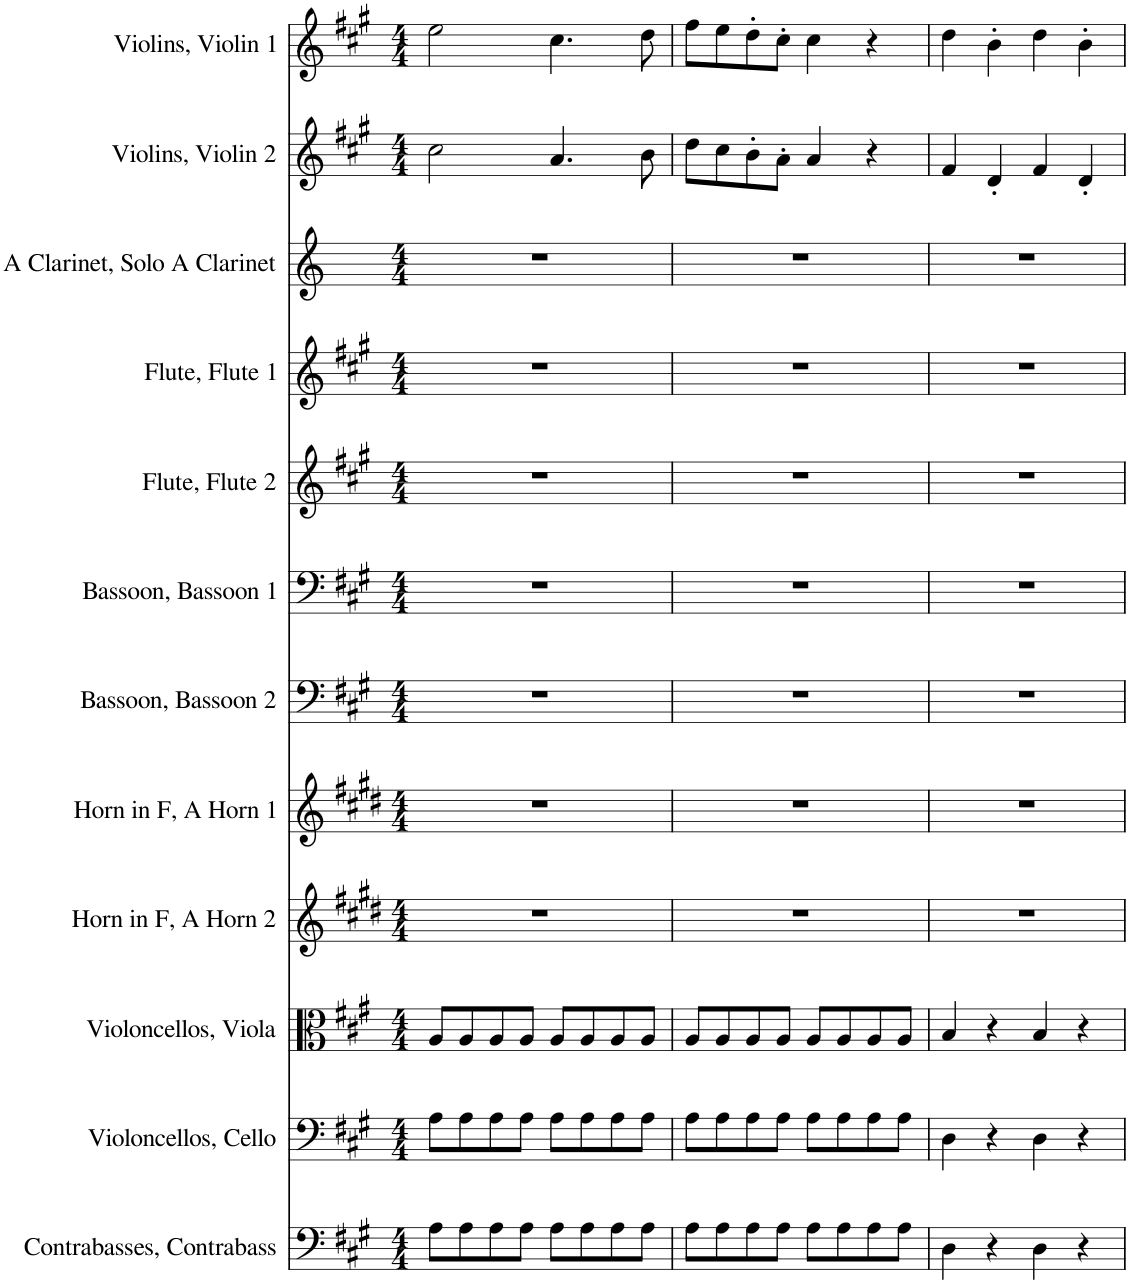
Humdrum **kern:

**kern	**kern	**kern	**kern	**kern	**kern	**kern	**kern	**kern	**kern	**kern	**kern
*part12	*part11	*part10	*part9	*part8	*part7	*part6	*part5	*part4	*part3	*part2	*part1
*staff12	*staff11	*staff10	*staff9	*staff8	*staff7	*staff6	*staff5	*staff4	*staff3	*staff2	*staff1
*I"Contrabasses, Contrabass	*I"Violoncellos, Cello	*I"Violoncellos, Viola	*I"Horn in F, A Horn 2	*I"Horn in F, A Horn 1	*I"Bassoon, Bassoon 2	*I"Bassoon, Bassoon 1	*I"Flute, Flute 2	*I"Flute, Flute 1	*I"A Clarinet, Solo A Clarinet	*I"Violins, Violin 2	*I"Violins, Violin 1
*I'Cbs.	*I'Vcs.	*I'Vcs.	*I'F Hn.	*I'F Hn.	*I'Bsn.	*I'Bsn.	*I'Fl.	*I'Fl.	*I'A Cl.	*I'Vlns.	*I'Vlns.
*clefF4	*clefF4	*clefC3	*clefG2	*clefG2	*clefF4	*clefF4	*clefG2	*clefG2	*clefG2	*clefG2	*clefG2
*Trd7c12	*	*	*Trd4c7	*Trd4c7	*	*	*	*	*Trd2c3	*	*
*k[f#c#g#]	*k[f#c#g#]	*k[f#c#g#]	*k[f#c#g#d#]	*k[f#c#g#d#]	*k[f#c#g#]	*k[f#c#g#]	*k[f#c#g#]	*k[f#c#g#]	*k[]	*k[f#c#g#]	*k[f#c#g#]
*M4/4	*M4/4	*M4/4	*M4/4	*M4/4	*M4/4	*M4/4	*M4/4	*M4/4	*M4/4	*M4/4	*M4/4
=1	=1	=1	=1	=1	=1	=1	=1	=1	=1	=1	=1
8A\L	8A\L	8A/L	1r	1r	1r	1r	1r	1r	1r	2cc#\	2ee\
8A\	8A\	8A/	.	.	.	.	.	.	.	.	.
8A\	8A\	8A/	.	.	.	.	.	.	.	.	.
8A\J	8A\J	8A/J	.	.	.	.	.	.	.	.	.
8A\L	8A\L	8A/L	.	.	.	.	.	.	.	4.a/	4.cc#\
8A\	8A\	8A/	.	.	.	.	.	.	.	.	.
8A\	8A\	8A/	.	.	.	.	.	.	.	.	.
8A\J	8A\J	8A/J	.	.	.	.	.	.	.	8b\	8dd\
=2	=2	=2	=2	=2	=2	=2	=2	=2	=2	=2	=2
8A\L	8A\L	8A/L	1r	1r	1r	1r	1r	1r	1r	8dd\L	8ff#\L
8A\	8A\	8A/	.	.	.	.	.	.	.	8cc#\	8ee\
8A\	8A\	8A/	.	.	.	.	.	.	.	8b'\	8dd'\
8A\J	8A\J	8A/J	.	.	.	.	.	.	.	8a'\J	8cc#'\J
8A\L	8A\L	8A/L	.	.	.	.	.	.	.	4a/	4cc#\
8A\	8A\	8A/	.	.	.	.	.	.	.	.	.
8A\	8A\	8A/	.	.	.	.	.	.	.	4r	4r
8A\J	8A\J	8A/J	.	.	.	.	.	.	.	.	.
=3	=3	=3	=3	=3	=3	=3	=3	=3	=3	=3	=3
4D\	4D\	4B/	1r	1r	1r	1r	1r	1r	1r	4f#/	4dd\
4r	4r	4r	.	.	.	.	.	.	.	4d'/	4b'\
4D\	4D\	4B/	.	.	.	.	.	.	.	4f#/	4dd\
4r	4r	4r	.	.	.	.	.	.	.	4d'/	4b'\
=	=	=	=	=	=	=	=	=	=	=	=
*-	*-	*-	*-	*-	*-	*-	*-	*-	*-	*-	*-
